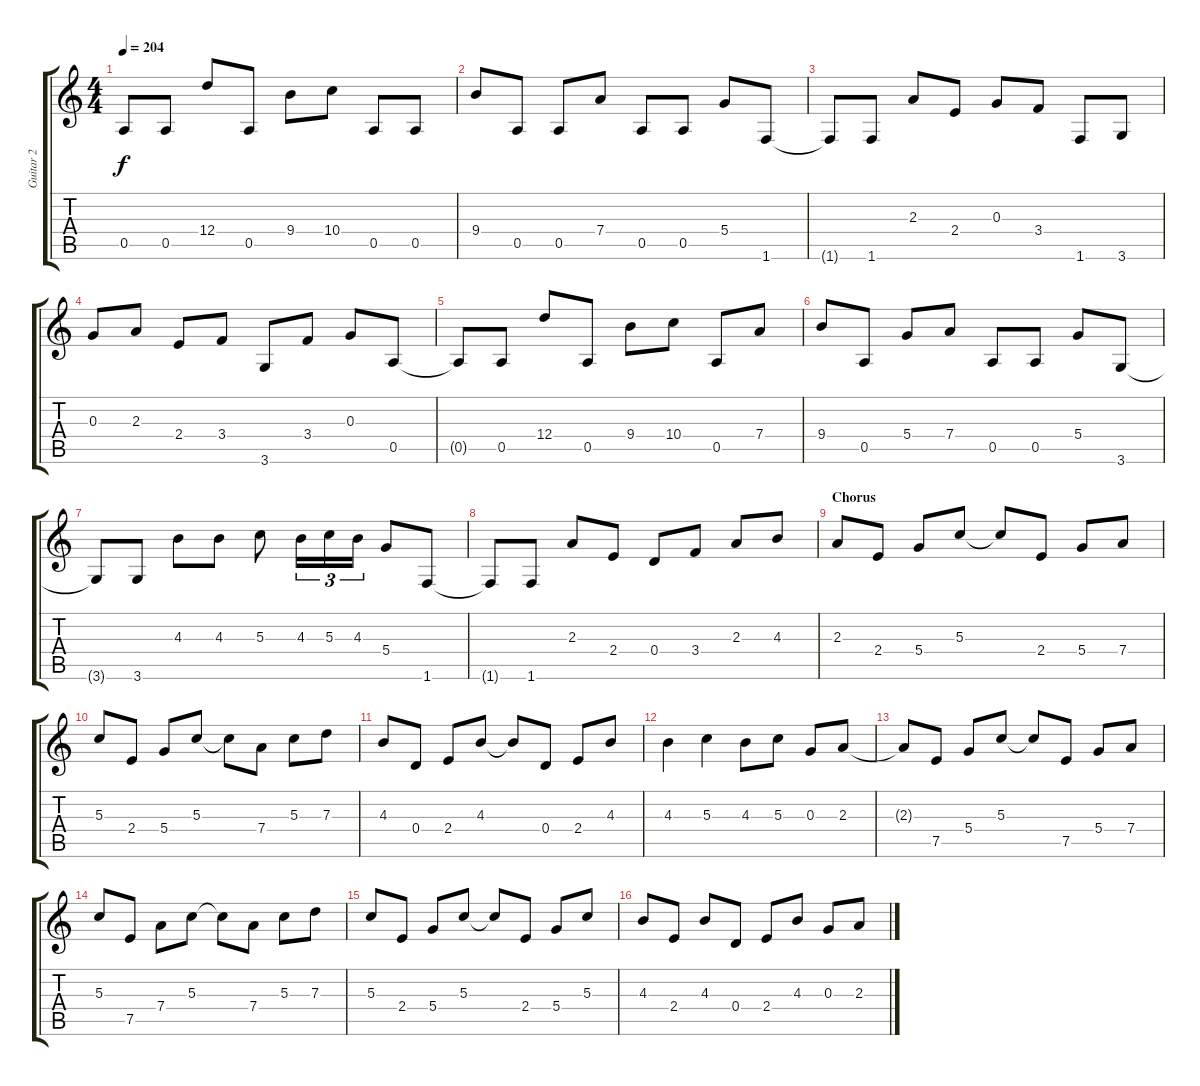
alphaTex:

\track ("Guitar 2" "Guitar 2") {instrument overdrivenguitar}
\staff {score tabs}
\tuning (E4 B3 G3 D3 A2 E2) {hide}
\ts (4 4)
\tempo 204
\clef g2
\ks c
0.5.8{dy f} 0.5.8 12.4.8 0.5.8 9.4.8 10.4.8 0.5.8 0.5.8 |
9.4.8 0.5.8 0.5.8 7.4.8 0.5.8 0.5.8 5.4.8 1.6.8 |
1.6{t}.8 1.6.8 2.3.8 2.4.8 0.3.8 3.4.8 1.6.8 3.6.8 |
0.3.8 2.3.8 2.4.8 3.4.8 3.6.8 3.4.8 0.3.8 0.5.8 |
0.5{t}.8 0.5.8 12.4.8 0.5.8 9.4.8 10.4.8 0.5.8 7.4.8 |
9.4.8 0.5.8 5.4.8 7.4.8 0.5.8 0.5.8 5.4.8 3.6.8 |
3.6{t}.8 3.6.8 4.3.8 4.3.8 5.3.8 4.3.16{tu (3 2)} 5.3.16{tu (3 2)} 4.3.16{tu (3 2)} 5.4.8 1.6.8 |
1.6{t}.8 1.6.8 2.3.8 2.4.8 0.4.8 3.4.8 2.3.8 4.3.8 |
\section ("" "Chorus")
2.3.8 2.4.8 5.4.8 5.3.8 5.3{t}.8 2.4.8 5.4.8 7.4.8 |
5.3.8 2.4.8 5.4.8 5.3.8 5.3{t}.8 7.4.8 5.3.8 7.3.8 |
4.3.8 0.4.8 2.4.8 4.3.8 4.3{t}.8 0.4.8 2.4.8 4.3.8 |
4.3.4 5.3.4 4.3.8 5.3.8 0.3.8 2.3.8 |
2.3{t}.8 7.5.8 5.4.8 5.3.8 5.3{t}.8 7.5.8 5.4.8 7.4.8 |
5.3.8 7.5.8 7.4.8 5.3.8 5.3{t}.8 7.4.8 5.3.8 7.3.8 |
5.3.8 2.4.8 5.4.8 5.3.8 5.3{t}.8 2.4.8 5.4.8 5.3.8 |
4.3.8 2.4.8 4.3.8 0.4.8 2.4.8 4.3.8 0.3.8 2.3.8
